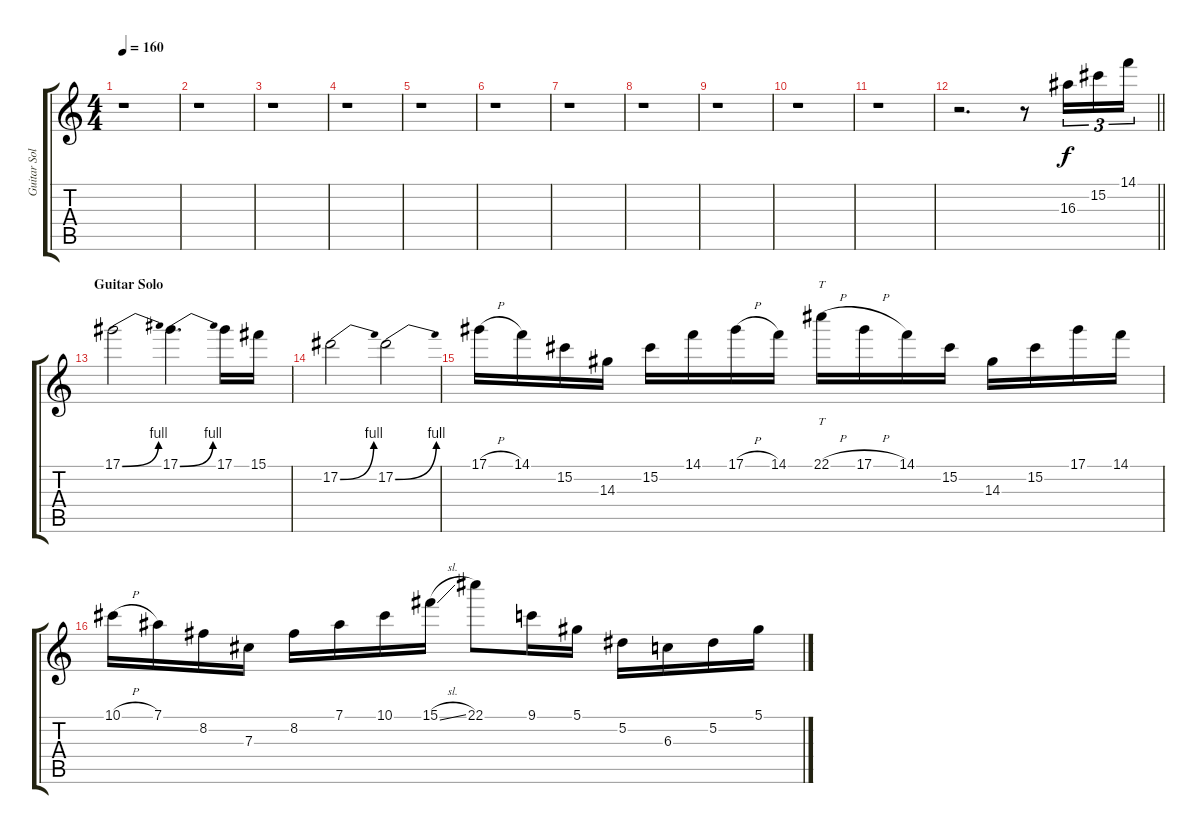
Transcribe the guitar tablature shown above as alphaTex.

\track ("Guitar Solo" "Guitar Sol") {instrument distortionguitar}
\staff {score tabs}
\tuning (Eb4 Bb3 Gb3 Db3 Ab2 Eb2) {hide}
\ts (4 4)
\tempo 160
\clef g2
\ks c
r.1{dy f} |
r.1 |
r.1 |
r.1 |
r.1 |
r.1 |
r.1 |
r.1 |
r.1 |
r.1 |
r.1 |
\barLineRight lightlight
r.2{d} r.8 16.3.16{tu (3 2)} 15.2.16{tu (3 2)} 14.1.16{tu (3 2)} |
\section ("" "Guitar Solo")
17.1{be (bend 0 0 60 4)}.2 17.1{be (bend 0 0 60 4)}.4{d} 17.1.16 15.1.16 |
17.2{be (bend 0 0 60 4)}.2 17.2{be (bend 0 0 60 4)}.2 |
17.1{h}.16 14.1.16 15.2.16 14.3.16 15.2.16 14.1.16 17.1{h}.16 14.1.16 22.1{h}.16{tt} 17.1{h}.16 14.1.16 15.2.16 14.3.16 15.2.16 17.1.16 14.1.16 |
10.1{h}.16 7.1.16 8.2.16 7.3.16 8.2.16 7.1.16 10.1.16 15.1{sl}.16 22.1.8 9.1.16 5.1.16 5.2.16 6.3.16 5.2.16 5.1.16
